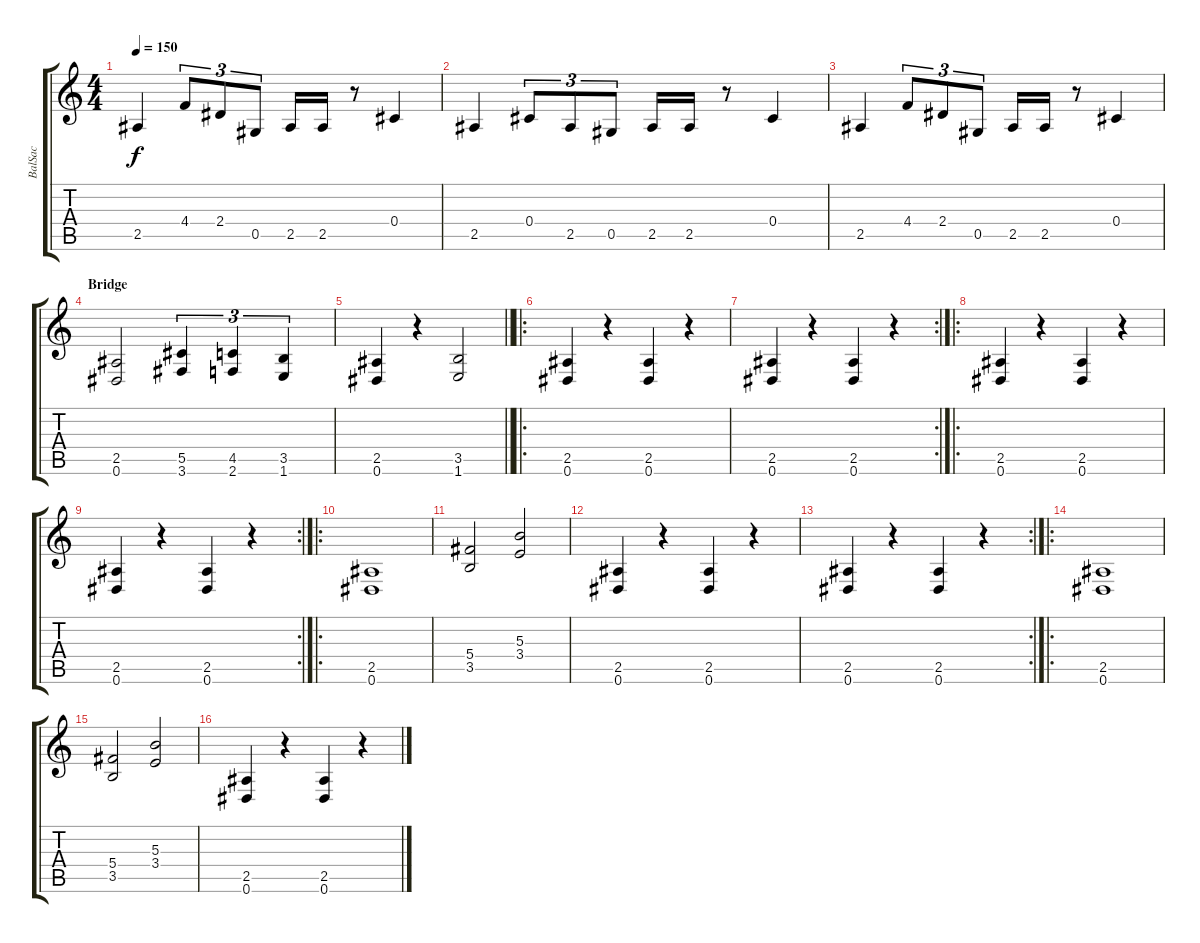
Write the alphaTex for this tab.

\track ("BalSac" "BalSac") {instrument distortionguitar}
\staff {score tabs}
\tuning (Eb4 Bb3 Gb3 Db3 Ab2 Eb2) {hide}
\ts (4 4)
\tempo 150
\clef g2
\ks c
2.5.4{dy f} 4.4.8{tu (3 2)} 2.4.8{tu (3 2)} 0.5.8{tu (3 2)} 2.5.16 2.5.16 r.8 0.4.4 |
2.5.4 0.4.8{tu (3 2)} 2.5.8{tu (3 2)} 0.5.8{tu (3 2)} 2.5.16 2.5.16 r.8 0.4.4 |
2.5.4 4.4.8{tu (3 2)} 2.4.8{tu (3 2)} 0.5.8{tu (3 2)} 2.5.16 2.5.16 r.8 0.4.4 |
\section ("" "Bridge")
(2.5 0.6).2 (5.5 3.6).4{tu (3 2)} (4.5 2.6).4{tu (3 2)} (3.5 1.6).4{tu (3 2)} |
\barLineRight lightlight
(2.5 0.6).4 r.4 (3.5 1.6).2 |
\ro
(2.5 0.6).4 r.4 (2.5 0.6).4 r.4 |
\rc 2
(2.5 0.6).4 r.4 (2.5 0.6).4 r.4 |
\ro
(2.5 0.6).4 r.4 (2.5 0.6).4 r.4 |
\rc 2
(2.5 0.6).4 r.4 (2.5 0.6).4 r.4 |
\ro
(2.5 0.6).1 |
(5.4 3.5).2 (5.3 3.4).2 |
(2.5 0.6).4 r.4 (2.5 0.6).4 r.4 |
\rc 2
(2.5 0.6).4 r.4 (2.5 0.6).4 r.4 |
\ro
(2.5 0.6).1 |
(5.4 3.5).2 (5.3 3.4).2 |
(2.5 0.6).4 r.4 (2.5 0.6).4 r.4
